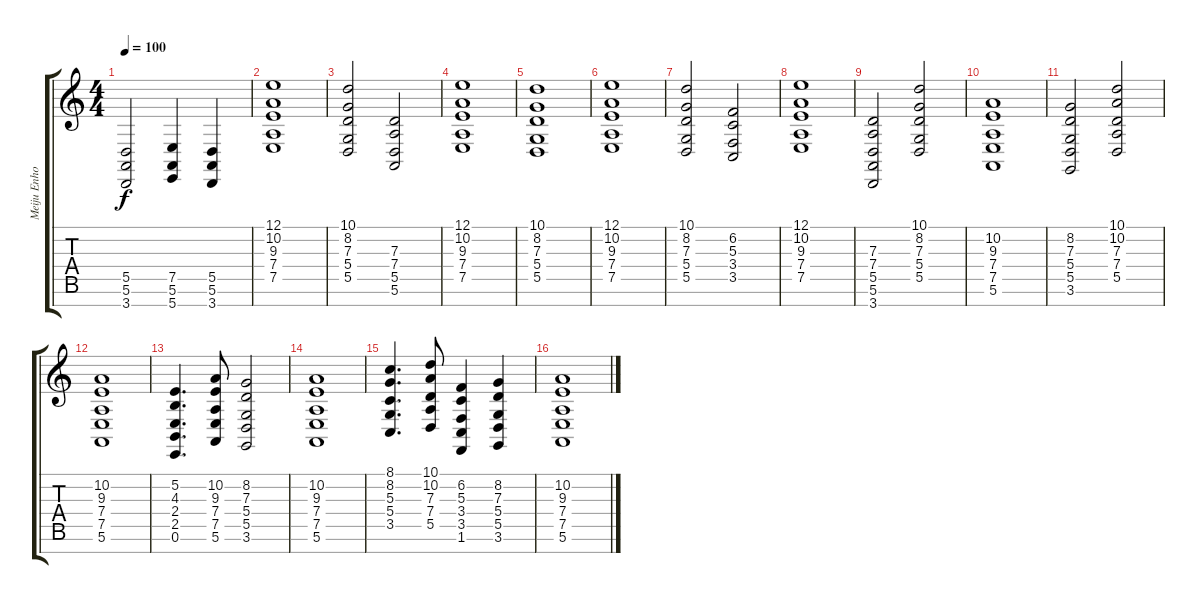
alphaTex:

\track ("Meiju Enho II" "Meiju Enho") {instrument oboe}
\staff {score tabs}
\tuning (E4 B3 G3 D3 A2 E2 B1) {hide}
\ts (4 4)
\tempo 100
\clef g2
\ks c
(5.5 5.6 3.7).2{dy f} (7.5 5.6 5.7).4 (5.5 5.6 3.7).4 |
(12.1 10.2 9.3 7.4 7.5).1{volume 10} |
(10.1 8.2 7.3 5.4 5.5).2 (7.3 7.4 5.5 5.6).2 |
(12.1 10.2 9.3 7.4 7.5).1 |
(10.1 8.2 7.3 5.4 5.5).1 |
(12.1 10.2 9.3 7.4 7.5).1{volume 10} |
(10.1 8.2 7.3 5.4 5.5).2 (6.2 5.3 3.4 3.5).2 |
(12.1 10.2 9.3 7.4 7.5).1{volume 10} |
(7.3 7.4 5.5 5.6 3.7).2 (10.1 8.2 7.3 5.4 5.5).2 |
(10.2 9.3 7.4 7.5 5.6).1 |
(8.2 7.3 5.4 5.5 3.6).2 (10.1 10.2 7.3 7.4 5.5).2 |
(10.2 9.3 7.4 7.5 5.6).1 |
(5.2 4.3 2.4 2.5 0.6).4{d} (10.2 9.3 7.4 7.5 5.6).8 (8.2 7.3 5.4 5.5 3.6).2 |
(10.2 9.3 7.4 7.5 5.6).1 |
(8.1 8.2 5.3 5.4 3.5).4{d} (10.1 10.2 7.3 7.4 5.5).8 (6.2 5.3 3.4 3.5 1.6).4 (8.2 7.3 5.4 5.5 3.6).4 |
(10.2 9.3 7.4 7.5 5.6).1
